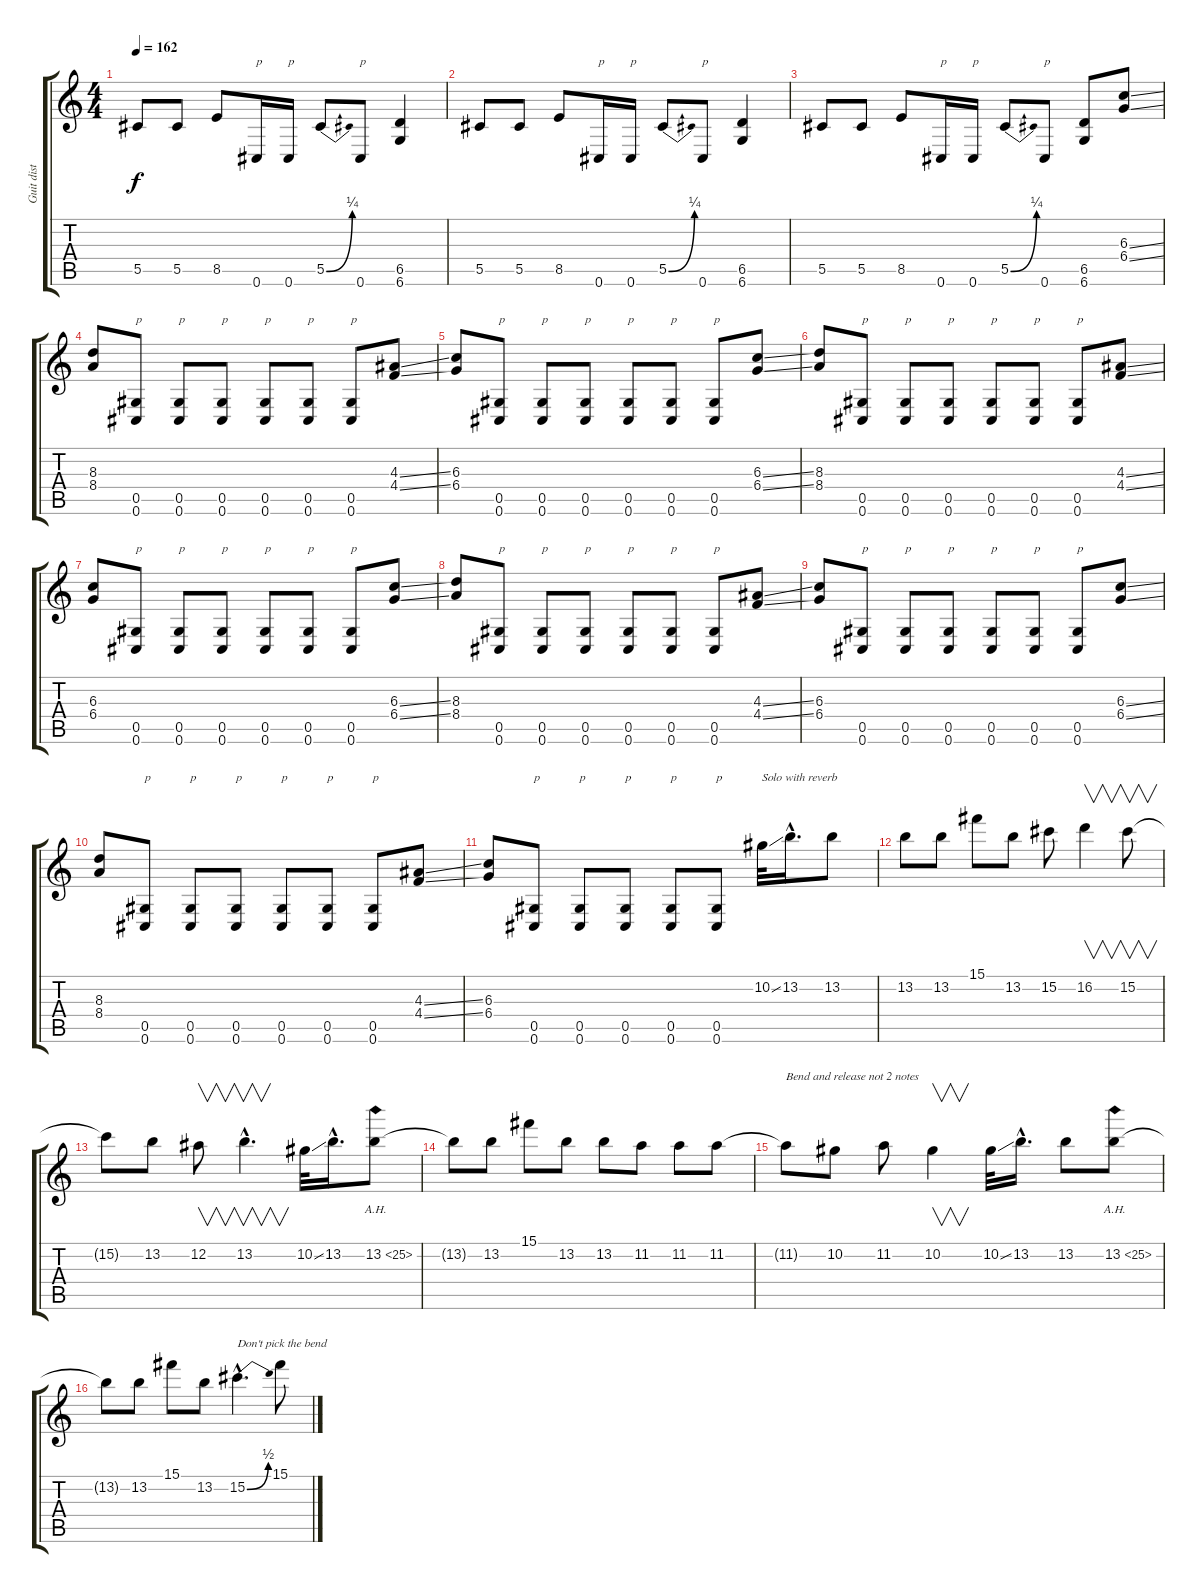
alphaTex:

\track ("Guit dist 2" "Guit dist ") {instrument distortionguitar}
\staff {score tabs}
\tuning (Eb4 Bb3 Gb3 Db3 Ab2 Db2) {hide}
\ts (4 4)
\tempo 162
\clef g2
\ks c
5.5.8{dy f} 5.5.8 8.5.8 0.6.16{txt "p"} 0.6.16{txt "p"} 5.5{be (bend 0 0 60 1)}.8 0.6.8{txt "p"} (6.5 6.6).4 |
5.5.8 5.5.8 8.5.8 0.6.16{txt "p"} 0.6.16{txt "p"} 5.5{be (bend 0 0 60 1)}.8 0.6.8{txt "p"} (6.5 6.6).4 |
5.5.8 5.5.8 8.5.8 0.6.16{txt "p"} 0.6.16{txt "p"} 5.5{be (bend 0 0 60 1)}.8 0.6.8{txt "p"} (6.5 6.6).8 (6.3{ss} 6.4{ss}).8 |
(8.3 8.4).8 (0.5 0.6).8{txt "p"} (0.5 0.6).8{txt "p"} (0.5 0.6).8{txt "p"} (0.5 0.6).8{txt "p"} (0.5 0.6).8{txt "p"} (0.5 0.6).8{txt "p"} (4.3{ss} 4.4{ss}).8 |
(6.3 6.4).8 (0.5 0.6).8{txt "p"} (0.5 0.6).8{txt "p"} (0.5 0.6).8{txt "p"} (0.5 0.6).8{txt "p"} (0.5 0.6).8{txt "p"} (0.5 0.6).8{txt "p"} (6.3{ss} 6.4{ss}).8 |
(8.3 8.4).8 (0.5 0.6).8{txt "p"} (0.5 0.6).8{txt "p"} (0.5 0.6).8{txt "p"} (0.5 0.6).8{txt "p"} (0.5 0.6).8{txt "p"} (0.5 0.6).8{txt "p"} (4.3{ss} 4.4{ss}).8 |
(6.3 6.4).8 (0.5 0.6).8{txt "p"} (0.5 0.6).8{txt "p"} (0.5 0.6).8{txt "p"} (0.5 0.6).8{txt "p"} (0.5 0.6).8{txt "p"} (0.5 0.6).8{txt "p"} (6.3{ss} 6.4{ss}).8 |
(8.3 8.4).8 (0.5 0.6).8{txt "p"} (0.5 0.6).8{txt "p"} (0.5 0.6).8{txt "p"} (0.5 0.6).8{txt "p"} (0.5 0.6).8{txt "p"} (0.5 0.6).8{txt "p"} (4.3{ss} 4.4{ss}).8 |
(6.3 6.4).8 (0.5 0.6).8{txt "p"} (0.5 0.6).8{txt "p"} (0.5 0.6).8{txt "p"} (0.5 0.6).8{txt "p"} (0.5 0.6).8{txt "p"} (0.5 0.6).8{txt "p"} (6.3{ss} 6.4{ss}).8 |
(8.3 8.4).8 (0.5 0.6).8{txt "p"} (0.5 0.6).8{txt "p"} (0.5 0.6).8{txt "p"} (0.5 0.6).8{txt "p"} (0.5 0.6).8{txt "p"} (0.5 0.6).8{txt "p"} (4.3{ss} 4.4{ss}).8 |
(6.3 6.4).8 (0.5 0.6).8{txt "p"} (0.5 0.6).8{txt "p"} (0.5 0.6).8{txt "p"} (0.5 0.6).8{txt "p"} (0.5 0.6).8{txt "p"} 10.2{ss}.32{txt "Solo with reverb"} 13.2{hac}.16{d} 13.2.8 |
13.2.8 13.2.8 15.1.8 13.2.8 15.2.8 16.2.4{v} 15.2.8{v} |
15.2{t}.8 13.2.8 12.2.8{v} 13.2{hac}.4{v d} 10.2{ss}.32 13.2{hac}.16{d} 13.2{ah 12}.8 |
13.2{t}.8 13.2.8 15.1.8 13.2.8 13.2.8 11.2.8 11.2.8 11.2.8 |
11.2{t}.8{txt "Bend and release not 2 notes"} 10.2.8 11.2.8 10.2.4{v} 10.2{ss}.32 13.2{hac}.16{d} 13.2.8 13.2{ah 12}.8 |
13.2{t}.8 13.2.8 15.1.8 13.2.8 15.2{be (bend 0 0 60 2) hac}.4{d txt "Don't pick the bend"} 15.1.8
